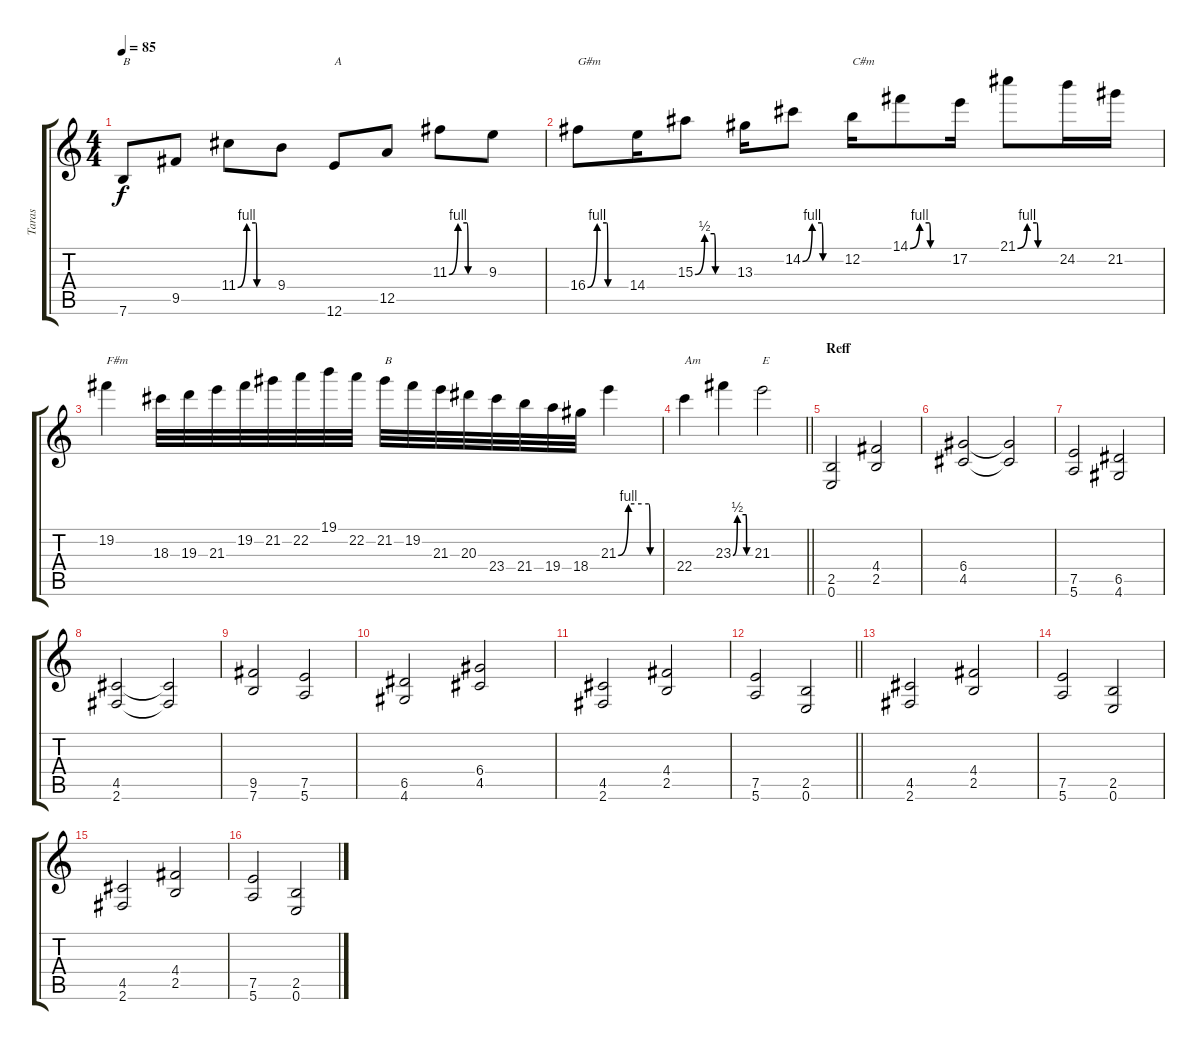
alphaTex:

\track ("Taras" "Taras") {instrument acousticguitarsteel}
\staff {score tabs}
\tuning (E4 B3 G3 D3 A2 E2) {hide}
\ts (4 4)
\tempo 85
\clef g2
\ks c
7.6.8{txt "B" dy f} 9.5.8 11.4{be (custom 0 0 15 4 30 4 32 0 60 0)}.8 9.4.8 12.6.8{txt "A"} 12.5.8 11.3{be (custom 0 0 15 4 30 4 32 0 60 0)}.8 9.3.8 |
16.4{be (custom 0 0 15 4 30 4 32 0 60 0)}.8{txt "G#m"} 14.4.16 15.3{be (custom 0 0 15 2 30 2 32 0 60 0)}.8 13.3.16 14.2{be (custom 0 0 15 4 30 4 32 0 60 0)}.8 12.2.16{txt "C#m"} 14.1{be (custom 0 0 15 4 30 4 32 0 60 0)}.8 17.2.16 21.1{be (custom 0 0 15 4 30 4 32 0 60 0)}.8 24.2.16 21.2.16 |
19.2.4{txt "F#m"} 18.3.32 19.3.32 21.3.32 19.2.32 21.2.32 22.2.32 19.1.32 22.2.32 21.2.32{txt "B"} 19.2.32 21.3.32 20.3.32 23.4.32 21.4.32 19.4.32 18.4.32 21.3{be (custom 0 0 15 4 45 4 47 0 60 0)}.4 |
\barLineRight lightlight
22.4.4{txt "Am"} 23.3{be (custom 0 0 15 2 45 2 47 0 60 0)}.4 21.3.2{txt "E"} |
\section ("" "Reff")
(2.5 0.6).2 (4.4 2.5).2 |
(6.4 4.5).2 (6.4{t} 4.5{t}).2 |
(7.5 5.6).2 (6.5 4.6).2 |
(4.5 2.6).2 (4.5{t} 2.6{t}).2 |
(9.5 7.6).2{txt ""} (7.5 5.6).2 |
(6.5 4.6).2 (6.4 4.5).2 |
(4.5 2.6).2 (4.4 2.5).2 |
\barLineRight lightlight
(7.5 5.6).2 (2.5 0.6).2 |
\section ("" "")
(4.5 2.6).2 (4.4 2.5).2 |
(7.5 5.6).2 (2.5 0.6).2 |
(4.5 2.6).2 (4.4 2.5).2 |
(7.5 5.6).2 (2.5 0.6).2
